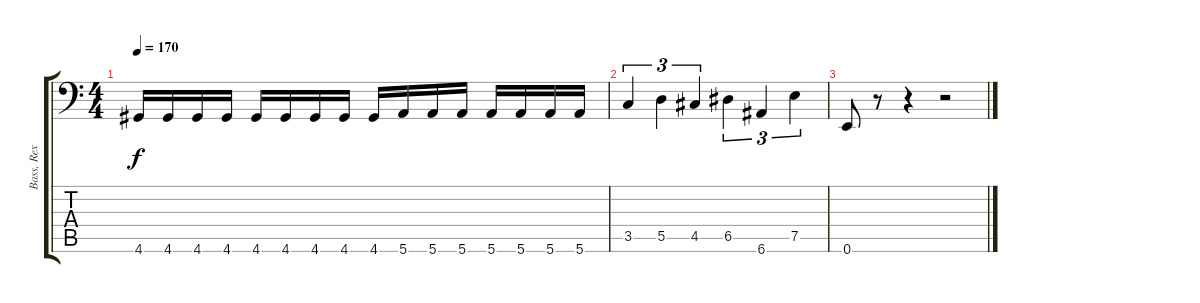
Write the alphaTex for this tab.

\track ("Bass, Rex" "Bass, Rex") {instrument electricbasspick}
\staff {score tabs}
\tuning (E3 B2 G2 D2 A1 E1) {hide}
\ts (4 4)
\tempo 170
\clef f4
\ks c
4.6.16{dy f} 4.6.16 4.6.16 4.6.16 4.6.16 4.6.16 4.6.16 4.6.16 4.6.16 5.6.16 5.6.16 5.6.16 5.6.16 5.6.16 5.6.16 5.6.16 |
3.5.4{tu (3 2)} 5.5.4{tu (3 2)} 4.5.4{tu (3 2)} 6.5.4{tu (3 2)} 6.6.4{tu (3 2)} 7.5.4{tu (3 2)} |
0.6.8 r.8 r.4 r.2
